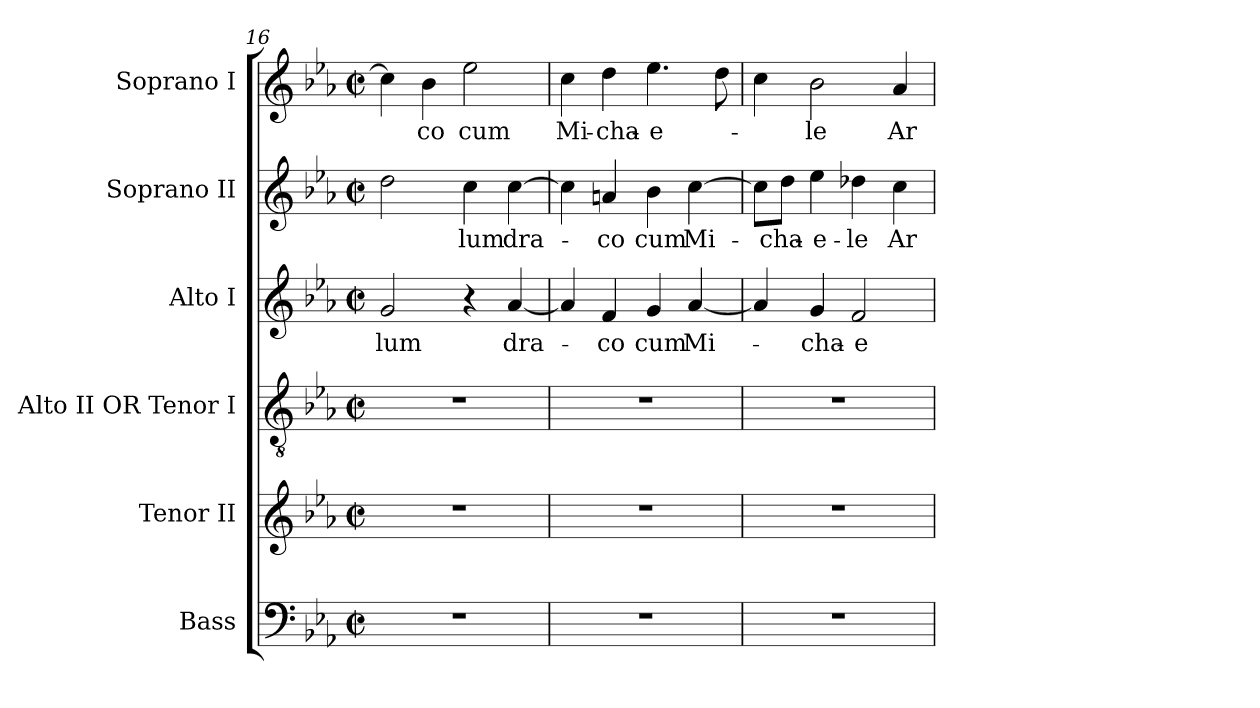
**kern	**kern	**kern	**kern	**text	**kern	**text	**kern	**text
*part6	*part5	*part4	*part3	*part3	*part2	*part2	*part1	*part1
*staff6	*staff5	*staff4	*staff3	*staff3	*staff2	*staff2	*staff1	*staff1
*I"Bass	*I"Tenor II	*I"Alto II  OR    Tenor I	*I"Alto I	*	*I"Soprano II	*	*I"Soprano I	*
*I'B.	*I'T. II	*I'T. I	*I'A.	*	*I'S. II	*	*I'S. I	*
!!LO:LB:g=z
*clefF4	*clefG2	*clefGv2	*clefG2	*	*clefG2	*	*clefG2	*
*	*ITrd7c12	*ITrd7c12	*	*	*	*	*	*
*k[b-e-a-]	*k[b-e-a-]	*k[b-e-a-]	*k[b-e-a-]	*	*k[b-e-a-]	*	*k[b-e-a-]	*
*c:	*c:	*c:	*c:	*	*c:	*	*c:	*
*M2/2	*M2/2	*M2/2	*M2/2	*	*M2/2	*	*M2/2	*
*met(c|)	*met(c|)	*met(c|)	*met(c|)	*	*met(c|)	*	*met(c|)	*
=16	=16	=16	=16	=16	=16	=16	=16	=16
!	!	!	!	!LO:LY:b:color=#000000	!	!	!	!
1r	1r	1r	2gi/	-lum	2ddi\	.	4cci\]	.
!	!	!	!	!	!	!	!	!LO:LY:b:color=#000000
.	.	.	.	.	.	.	4b-i\	-co
!	!	!	!	!	!	!LO:LY:b:color=#000000	!	!
!	!	!	!	!	!	!	!	!LO:LY:b:color=#000000
.	.	.	4r	.	4cci\	-lum	2ee-i\	cum
!	!	!	!	!LO:LY:b:color=#000000	!	!	!	!
!	!	!	!	!	!	!LO:LY:b:color=#000000	!	!
.	.	.	[<4a-i/	dra-	[>4cci\	dra-	.	.
=17	=17	=17	=17	=17	=17	=17	=17	=17
!	!	!	!	!	!	!	!	!LO:LY:b:color=#000000
1r	1r	1r	4a-i/]	.	4cci\]	.	4cci\	Mi-
!	!	!	!	!LO:LY:b:color=#000000	!	!	!	!
!	!	!	!	!	!	!LO:LY:b:color=#000000	!	!
!	!	!	!	!	!	!	!	!LO:LY:b:color=#000000
.	.	.	4fi/	-co	4ani/	-co	4ddi\	-cha-
!	!	!	!	!LO:LY:b:color=#000000	!	!	!	!
!	!	!	!	!	!	!LO:LY:b:color=#000000	!	!
!	!	!	!	!	!	!	!	!LO:LY:b:color=#000000
.	.	.	4gi/	cum	4b-i\	cum	4.ee-i\	-e-
!	!	!	!	!LO:LY:b:color=#000000	!	!	!	!
!	!	!	!	!	!	!LO:LY:b:color=#000000	!	!
.	.	.	[<4a-i/	Mi-	[>4cci\	Mi-	.	.
.	.	.	.	.	.	.	8ddi\	.
=18	=18	=18	=18	=18	=18	=18	=18	=18
1r	1r	1r	4a-i/]	.	8cci\L]	.	4cci\	.
!	!	!	!	!	!	!LO:LY:b:color=#000000	!	!
.	.	.	.	.	8ddi\J	-cha-	.	.
!	!	!	!	!LO:LY:b:color=#000000	!	!	!	!
!	!	!	!	!	!	!LO:LY:b:color=#000000	!	!
!	!	!	!	!	!	!	!	!LO:LY:b:color=#000000
.	.	.	4gi/	-cha-	4ee-i\	-e-	2b-i\	-le
!	!	!	!	!LO:LY:b:color=#000000	!	!	!	!
!	!	!	!	!	!	!LO:LY:b:color=#000000	!	!
.	.	.	2fi/	-e-	4dd-Xi\	-le	.	.
!	!	!	!	!	!	!LO:LY:b:color=#000000	!	!
!	!	!	!	!	!	!	!	!LO:LY:b:color=#000000
.	.	.	.	.	4cci\	Ar-	4a-i/	Ar-
=	=	=	=	=	=	=	=	=
*-	*-	*-	*-	*-	*-	*-	*-	*-
